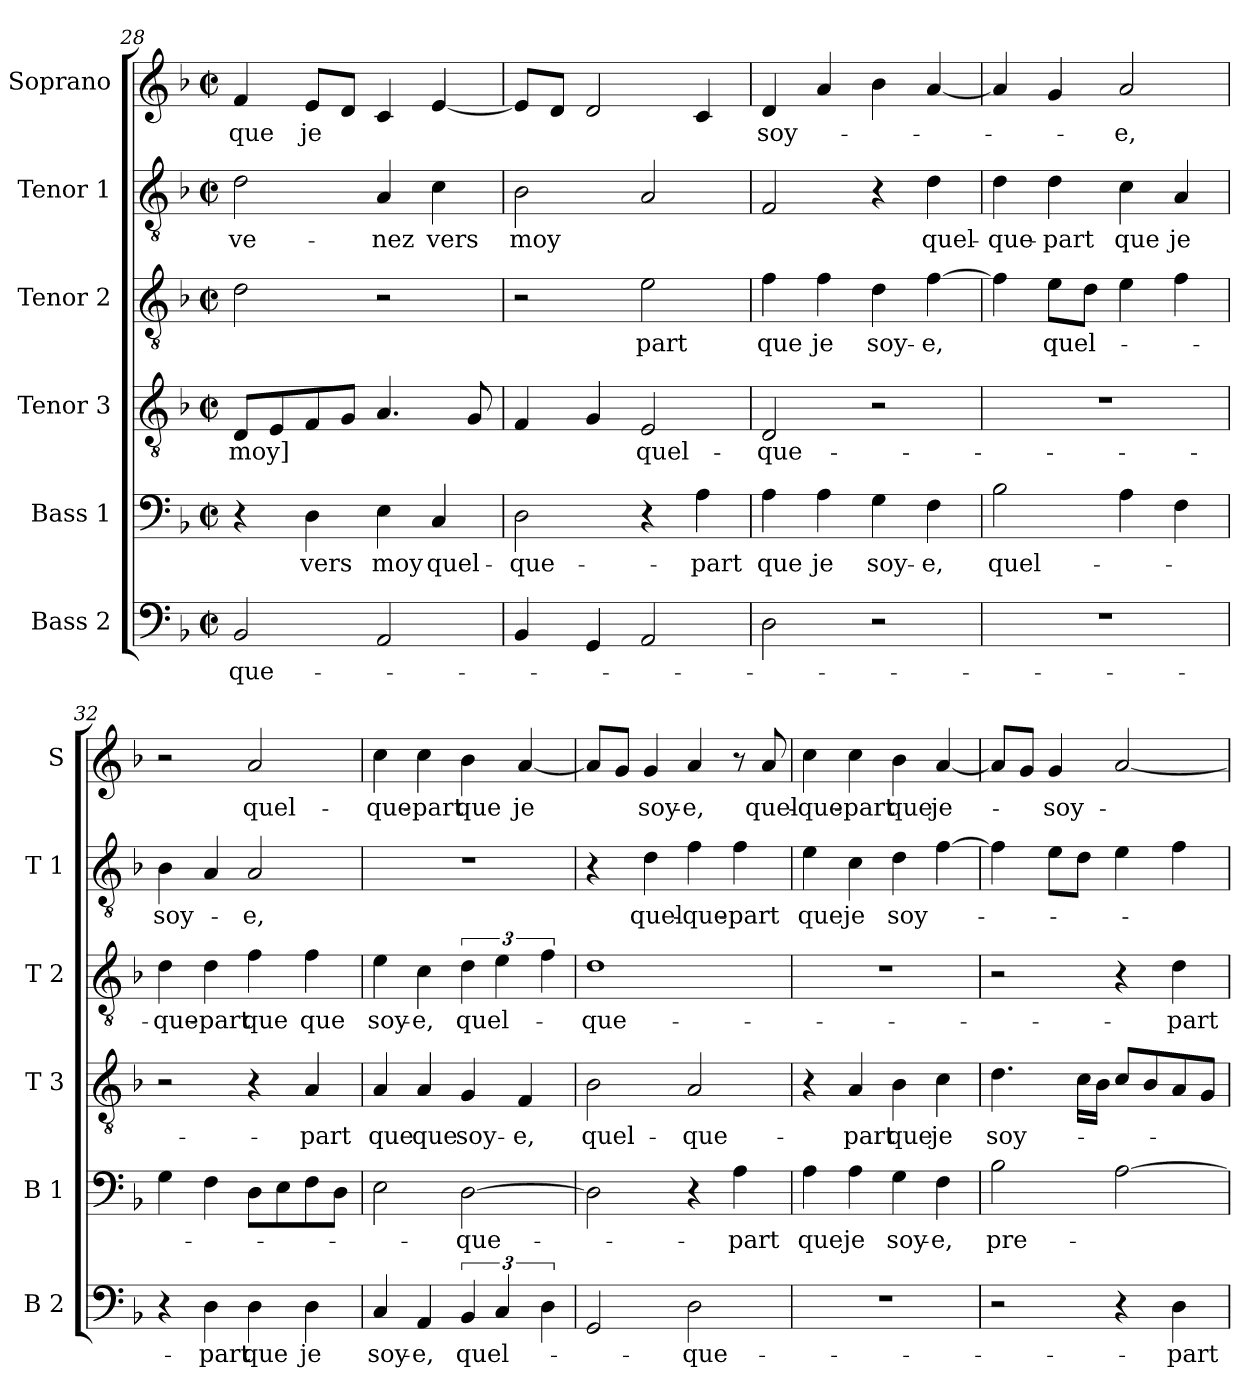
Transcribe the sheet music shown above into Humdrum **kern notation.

**kern	**text	**kern	**text	**kern	**text	**kern	**text	**kern	**text	**kern	**text
*part6	*part6	*part5	*part5	*part4	*part4	*part3	*part3	*part2	*part2	*part1	*part1
*staff6	*staff6	*staff5	*staff5	*staff4	*staff4	*staff3	*staff3	*staff2	*staff2	*staff1	*staff1
*I"Bass 2	*	*I"Bass 1	*	*I"Tenor 3	*	*I"Tenor 2	*	*I"Tenor 1	*	*I"Soprano	*
*I'B 2	*	*I'B 1	*	*I'T 3	*	*I'T 2	*	*I'T 1	*	*I'S	*
*clefF4	*	*clefF4	*	*clefGv2	*	*clefGv2	*	*clefGv2	*	*clefG2	*
*k[b-]	*	*k[b-]	*	*k[b-]	*	*k[b-]	*	*k[b-]	*	*k[b-]	*
*F:	*	*F:	*	*F:	*	*F:	*	*F:	*	*F:	*
*M2/2	*	*M2/2	*	*M2/2	*	*M2/2	*	*M2/2	*	*M2/2	*
*met(c|)	*	*met(c|)	*	*met(c|)	*	*met(c|)	*	*met(c|)	*	*met(c|)	*
=28	=28	=28	=28	=28	=28	=28	=28	=28	=28	=28	=28
2BB-/	-que-	4r	.	8D/L	moy]	2d\	.	2d\	ve-	4f/	que
.	.	.	.	8E/	.	.	.	.	.	.	.
.	.	4D\	vers	8F/	.	.	.	.	.	8e/L	je
.	.	.	.	8G/J	.	.	.	.	.	8d/J	.
2AA/	.	4E\	moy	4.A/	.	2r	.	4A/	-nez	4c/	.
.	.	4C/	quel-	.	.	.	.	4c\	vers	[4e/	.
.	.	.	.	8G/	.	.	.	.	.	.	.
=29	=29	=29	=29	=29	=29	=29	=29	=29	=29	=29	=29
4BB-/	.	2D\	-que-	4F/	.	2r	.	2B-\	moy	8e/L]	.
.	.	.	.	.	.	.	.	.	.	8d/J	.
4GG/	.	.	.	4G/	.	.	.	.	.	2d/	.
2AA/	.	4r	.	2E/	quel-	2e\	-part	2A/	.	.	.
.	.	4A\	-part	.	.	.	.	.	.	4c/	.
=30	=30	=30	=30	=30	=30	=30	=30	=30	=30	=30	=30
2D\	.	4A\	que	2D/	-que-	4f\	que	2F/	.	4d/	soy-
.	.	4A\	je	.	.	4f\	je	.	.	4a/	.
2r	.	4G\	soy-	2r	.	4d\	soy-	4r	.	4b-\	.
.	.	4F\	-e,	.	.	[4f\	-e,	4d\	quel-	[4a/	.
=31	=31	=31	=31	=31	=31	=31	=31	=31	=31	=31	=31
1r	.	2B-\	quel-	1r	.	4f\]	.	4d\	-que-	4a/]	.
.	.	.	.	.	.	8e\L	quel-	4d\	-part	4g/	.
.	.	.	.	.	.	8d\J	.	.	.	.	.
.	.	4A\	.	.	.	4e\	.	4c\	que	2a/	-e,
.	.	4F\	.	.	.	4f\	.	4A/	je	.	.
!!LO:PB:g=z
=32	=32	=32	=32	=32	=32	=32	=32	=32	=32	=32	=32
4r	.	4G\	.	2r	.	4d\	-que-	4B-\	soy-	2r	.
4D\	-part	4F\	.	.	.	4d\	-part	4A/	.	.	.
4D\	que	8D\L	.	4r	.	4f\	que	2A/	-e,	2a/	quel-
.	.	8E\	.	.	.	.	.	.	.	.	.
4D\	je	8F\	.	4A/	-part	4f\	que	.	.	.	.
.	.	8D\J	.	.	.	.	.	.	.	.	.
=33	=33	=33	=33	=33	=33	=33	=33	=33	=33	=33	=33
4C/	soy-	2E\	.	4A/	que	4e\	soy-	1r	.	4cc\	-que-
4AA/	-e,	.	.	4A/	que	4c\	-e,	.	.	4cc\	-part
6BB-/	quel-	[2D\	-que-	4G/	soy-	6d\	quel-	.	.	4b-\	que
6C/	.	.	.	.	.	6e\	.	.	.	.	.
.	.	.	.	4F/	-e,	.	.	.	.	[4a/	je
6D\	.	.	.	.	.	6f\	.	.	.	.	.
=34	=34	=34	=34	=34	=34	=34	=34	=34	=34	=34	=34
2GG/	.	2D\]	.	2B-\	quel-	1d	-que-	4r	.	8a/L]	.
.	.	.	.	.	.	.	.	.	.	8g/J	.
.	.	.	.	.	.	.	.	4d\	quel-	4g/	soy-
2D\	-que-	4r	.	2A/	-que-	.	.	4f\	-que-	4a/	-e,
.	.	4A\	-part	.	.	.	.	4f\	-part	8r	.
.	.	.	.	.	.	.	.	.	.	8a/	quel-
=35	=35	=35	=35	=35	=35	=35	=35	=35	=35	=35	=35
1r	.	4A\	que	4r	.	1r	.	4e\	que	4cc\	-que-
.	.	4A\	je	4A/	-part	.	.	4c\	je	4cc\	-part
.	.	4G\	soy-	4B-\	que	.	.	4d\	soy-	4b-\	que
.	.	4F\	-e,	4c\	je	.	.	[4f\	.	[4a/	je-
=36	=36	=36	=36	=36	=36	=36	=36	=36	=36	=36	=36
2r	.	2B-\	pre-	4.d\	soy-	2r	.	4f\]	.	8a/L]	.
.	.	.	.	.	.	.	.	.	.	8g/J	.
.	.	.	.	.	.	.	.	8e\L	.	4g/	-soy-
.	.	.	.	16c\LL	.	.	.	8d\J	.	.	.
.	.	.	.	16B-\JJ	.	.	.	.	.	.	.
4r	.	[2A\	.	8c/L	.	4r	.	4e\	.	[2a/	.
.	.	.	.	8B-/	.	.	.	.	.	.	.
4D\	-part	.	.	8A/	.	4d\	-part	4f\	.	.	.
.	.	.	.	8G/J	.	.	.	.	.	.	.
=	=	=	=	=	=	=	=	=	=	=	=
*-	*-	*-	*-	*-	*-	*-	*-	*-	*-	*-	*-
